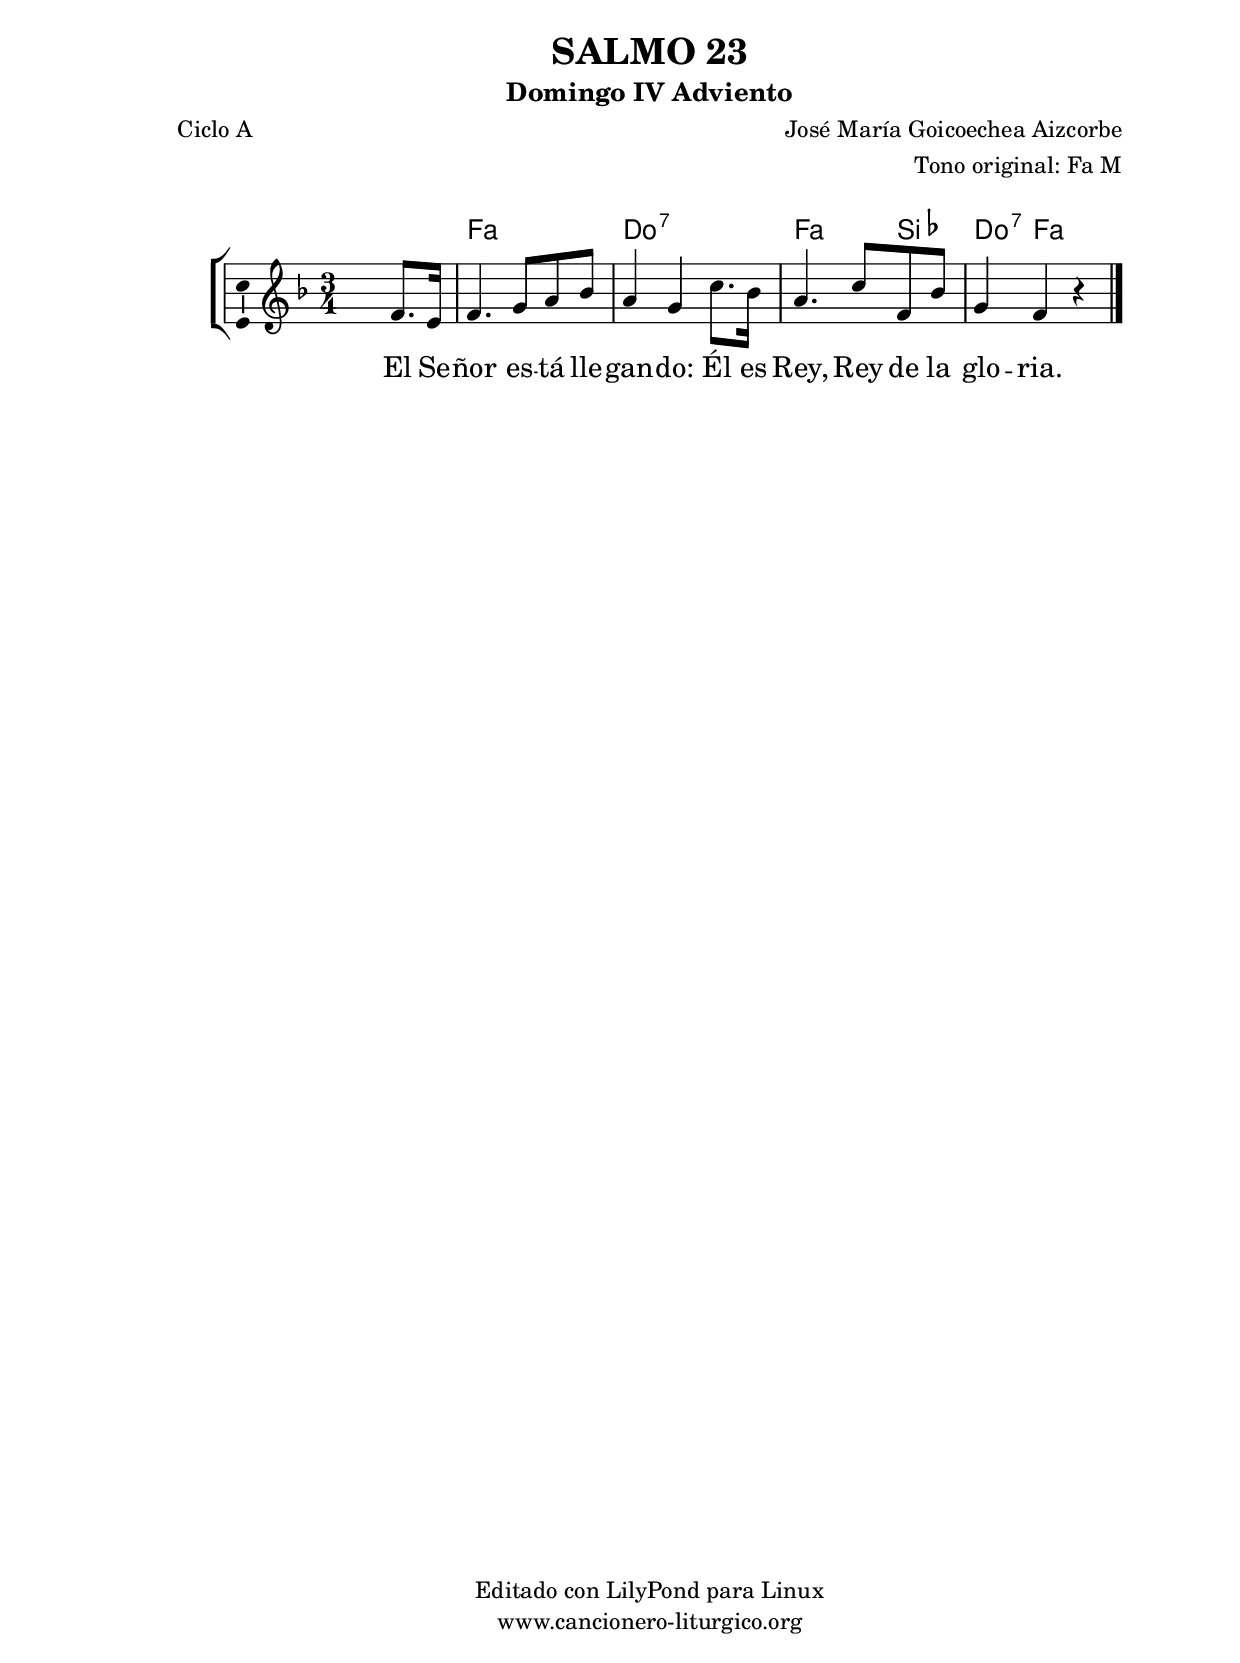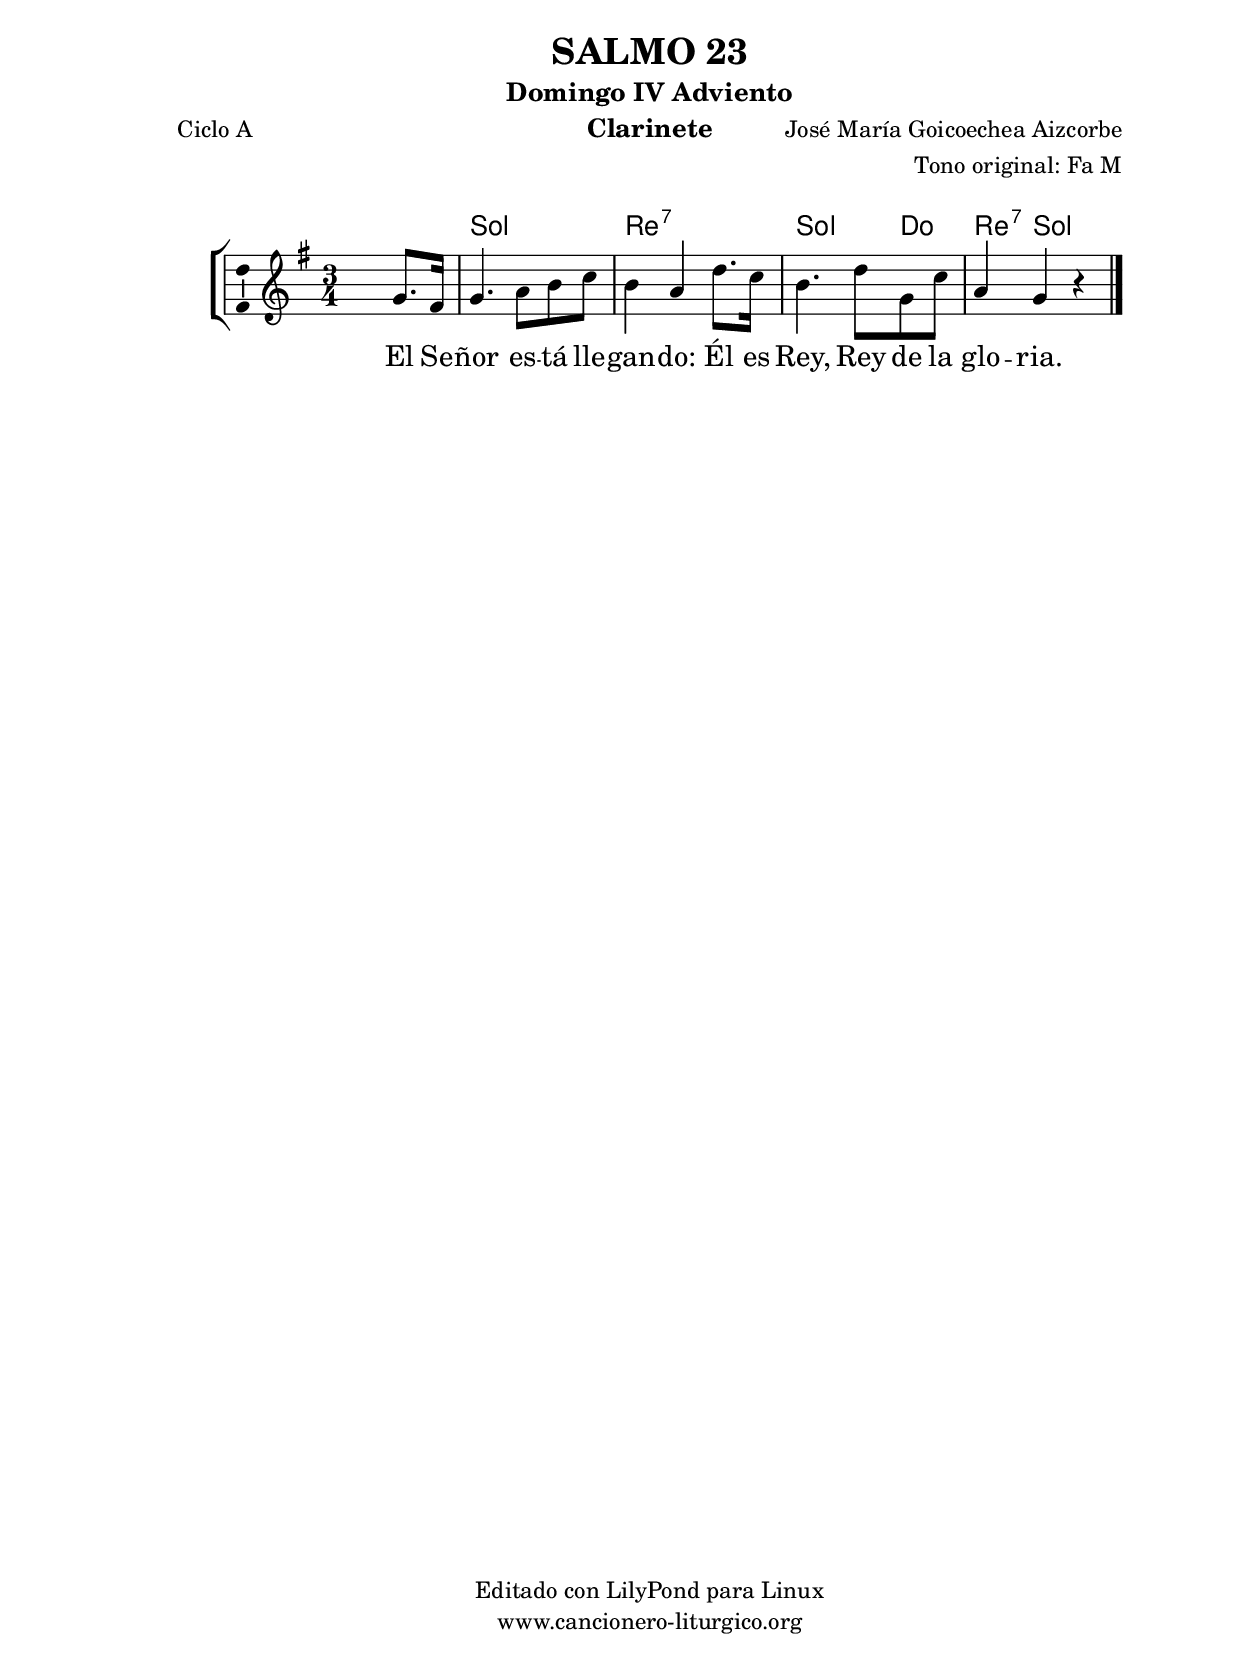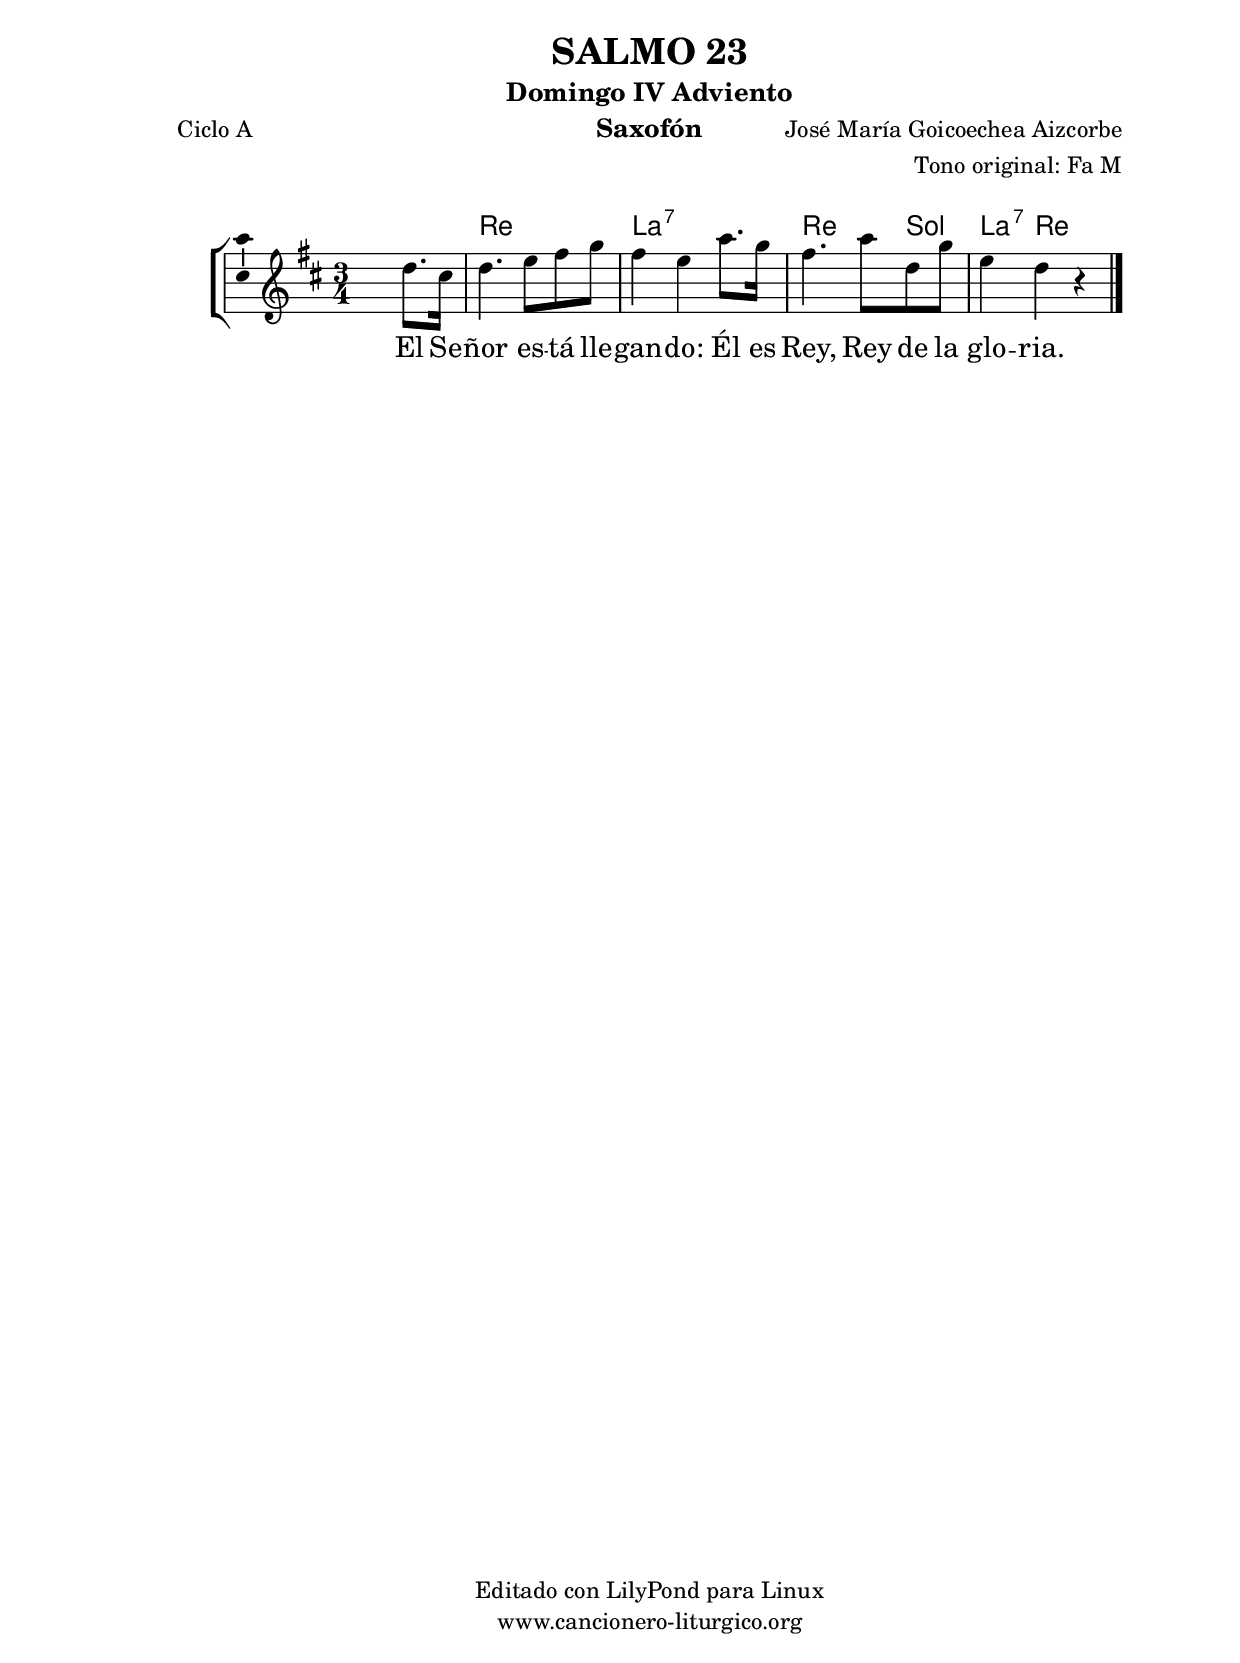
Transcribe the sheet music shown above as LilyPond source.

%
%para convertir .midi en .wav:
%timidity filename.midi -Ow -o finename.wav
%
%
%Para convertir de .wav a .mp3:
%lame -h -m j filename.wav
%
%
%para escuchar el midi:
%timidity nombrefichero.midi
%


%versión de lilypond para la que se ha escrito esta partitura:
\version "2.16.0"

	%Tamaño papel
	#(set-default-paper-size "a4")
	%Tamaño partitura
	#(set-global-staff-size 20)
	%No responde al pulsar sobre una nota
	#(ly:set-option 'point-and-click #f)

%parámetros del encabezamiento:
\header {
	title = "SALMO 23"
	subtitle = "Domingo IV Adviento"
	composer = "José María Goicoechea Aizcorbe"
	poet = "Ciclo A"
	meter = ""
	arranger = "Tono original: Fa M"
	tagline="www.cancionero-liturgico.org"
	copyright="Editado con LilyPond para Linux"
	tiempo = "Adviento"
	usos = "Salmo"
	letra = "El Señor está llegando: Él es Rey, Rey de la gloria."
	}

%parámetros asociados al papel:
\paper  {
	oddHeaderMarkup = \markup {\fill-line { \on-the-fly #not-first-page \fromproperty #'header:title \on-the-fly #not-first-page \fromproperty #'header:composer }}
	evenHeaderMarkup = \markup {\fill-line { \fromproperty #'header:composer \fromproperty #'header:title }}
	#(set-paper-size "a4")
	print-page-number = ##f
	first-page-number = 1
	print-first-page-number = ##f
%	head-separation = 3.0 \cm
	top-margin = 2.0 \cm
	bottom-margin = 0.5\cm
%%%	bottom-margin = -1.0\cm
	left-margin = 3.0 \cm
	line-width = 16.0 \cm 
	indent = 8\mm
	interscoreline = 2.\mm
	between-system-space = 15\mm
%	para que las partituras no llenen la hoja:
	ragged-bottom = ##t
%	idem para la última hoja:
	ragged-last-bottom = ##f
%	para que las partituras llenen el ancho del papel:
	ragged-last = ##f
	after-title-space = 2.5 \cm
%page-count=1
%system-count=8

	%Flexible Vertical Spacing
%	markup-markup-spacing =
%	#'((basic-distance . 15) (minimum-distance . 15) (padding . 3))
	markup-system-spacing =
	#'((basic-distance . 15) (minimum-distance . 15) (padding . 3))
	system-system-spacing =
	#'((basic-distance . 15) (minimum-distance . 15) (padding . 3))
	score-system-spacing =
	#'((basic-distance . 15) (minimum-distance . 15) (padding . 5))
%	top-system-spacing = % header
%	#'((basic-distance . 8) (minimum-distance . 0) (padding . 3))
%	top-markup-spacing =
%	#'((basic-distance . 20) (minimum-distance . 20) (padding . 3))
	last-bottom-spacing = % footer
	#'((basic-distance . 5) (minimum-distance . 5) (padding . 3))
%	score-markup-spacing =
%	#'((basic-distance . 16) (minimum-distance . 13) (padding . 3))

	}


%parámetros que afectan a toda la partitura:
global =  {
	%clave de sol (G):
	\clef G
	%armadura:
%	\transpose f e
	\key f \major
	\tempo 4=100
	\set Score.tempoHideNote = ##t
	}


acordes = {
	\italianChords
	\chordmode {
%	\transpose f e
{

s2.
f2. c:7 f2 bes4 c:7 f2

	}
	}
}

melodia = 
%	\transpose f e
{
	\relative c'{

\time 3/4
s2 f8. e16
f4. g8 a bes
a4 g c8. bes16
a4. c8 f, bes
g4 f r4

	\bar "|."
	}
	}


texto = \lyricmode {
El Se -- ñor es -- tá lle -- gan -- do:
Él es Rey, Rey de la glo -- ria.
	}


acordesStaff = \context ChordNames = acordesStaff <<
	\set chordChanges = ##t
	\acordes
	>>


vozStaff = \context Voice = vozStaff
\with {\consists "Ambitus_engraver"}
<<
%	\set Staff.instrumentName = ""
%	\set Staff.shortInstrumentName = ""
%	\set Staff.midiInstrument = #"clarinet"
%	\set Staff.midiInstrument = #"cello"
%	\set Staff.midiInstrument = #"flute"
	\set Staff.midiInstrument = #"electric guitar (jazz)"
%	\set Staff.midiInstrument = #"english horn"
%	\set Staff.midiInstrument = #"violin"
%	\set Staff.midiInstrument = #"glockenspiel"
	\set Staff.midiMinimumVolume = #0.7
	\set Staff.midiMaximumVolume = #0.9
	\global
	\melodia
	>>


textoStaff = \context Lyrics = textoStaff <<
	\lyricsto vozStaff \texto
	>>

\book {
	\score {
		\context ChoirStaff {
			\override StaffGroup.SystemStartBracket #'collapse-height = #1
			\override Score.SystemStartBar #'collapse-height = #1
			<<
			\acordesStaff
			\vozStaff
			\textoStaff
			>>
			}
		\layout {
	    		\context {
				\Lyrics
				\override LyricText #'font-size = #2
				}
	   		 \context {
				\Score
				%fontSize = #3
				\override StaffSymbol #'staff-space = #(magstep +3)
				%\override Beam #'thickness = #0.55
				%\override SpacingSpanner #'spacing-increment = #1.0
				%\override Slur #'height-limit = #1.5
				}
			}
		}
	\score {
		\unfoldRepeats
		\context ChoirStaff {
			<<
			\acordesStaff
			\vozStaff
			>>
			}
		\midi {
	  		\context {
	  			\Score
				tempoWholesPerMinute = #(ly:make-moment 70 4)
				}
			}
		}
	}

%Partitura para clarinete
#(define output-suffix "C")
\book {
	\header{
		instrument = "Clarinete"
		}
	\score {
		\context ChoirStaff {
			\override StaffGroup.SystemStartBracket #'collapse-height = #1
			\override Score.SystemStartBar #'collapse-height = #1
\transpose c d
			<<
			\acordesStaff
			\vozStaff
			\textoStaff
			>>
			}
		\layout {
	    		\context {
				\Lyrics
				\override LyricText #'font-size = #2
				}
	   		 \context {
				\Score
				%fontSize = #3
				\override StaffSymbol #'staff-space = #(magstep +3)
				%\override Beam #'thickness = #0.55
				%\override SpacingSpanner #'spacing-increment = #1.0
				%\override Slur #'height-limit = #1.5
				}
			}
		}
	}

%Partitura para saxofón
#(define output-suffix "S")
\book {
	\header{
		instrument = "Saxofón"
		}
	\score {
		\context ChoirStaff {
			\override StaffGroup.SystemStartBracket #'collapse-height = #1
			\override Score.SystemStartBar #'collapse-height = #1
\transpose c a
			<<
			\acordesStaff
			\vozStaff
			\textoStaff
			>>
			}
		\layout {
	    		\context {
				\Lyrics
				\override LyricText #'font-size = #2
				}
	   		 \context {
				\Score
				%fontSize = #3
				\override StaffSymbol #'staff-space = #(magstep +3)
				%\override Beam #'thickness = #0.55
				%\override SpacingSpanner #'spacing-increment = #1.0
				%\override Slur #'height-limit = #1.5
				}
			}
		}
	}

